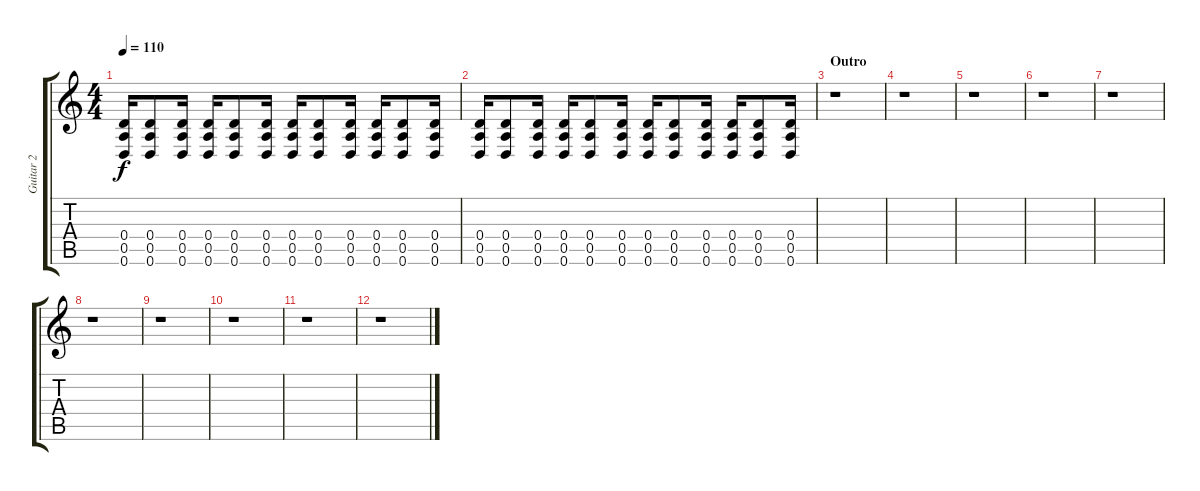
\track ("Guitar 2" "Guitar 2") {instrument acousticguitarnylon}
\staff {score tabs}
\tuning (E4 B3 G3 D3 A2 D2) {hide}
\ts (4 4)
\tempo 110
\clef g2
\ks c
(0.4 0.5 0.6).16{dy f instrument distortionguitar} (0.4 0.5 0.6).8 (0.4 0.5 0.6).16 (0.4 0.5 0.6).16 (0.4 0.5 0.6).8 (0.4 0.5 0.6).16 (0.4 0.5 0.6).16 (0.4 0.5 0.6).8 (0.4 0.5 0.6).16 (0.4 0.5 0.6).16 (0.4 0.5 0.6).8 (0.4 0.5 0.6).16 |
(0.4 0.5 0.6).16{instrument distortionguitar} (0.4 0.5 0.6).8 (0.4 0.5 0.6).16 (0.4 0.5 0.6).16 (0.4 0.5 0.6).8 (0.4 0.5 0.6).16 (0.4 0.5 0.6).16 (0.4 0.5 0.6).8 (0.4 0.5 0.6).16 (0.4 0.5 0.6).16 (0.4 0.5 0.6).8 (0.4 0.5 0.6).16 |
\section ("" "Outro")
r.1 |
r.1 |
r.1 |
r.1 |
r.1 |
r.1 |
r.1 |
r.1 |
r.1 |
r.1
